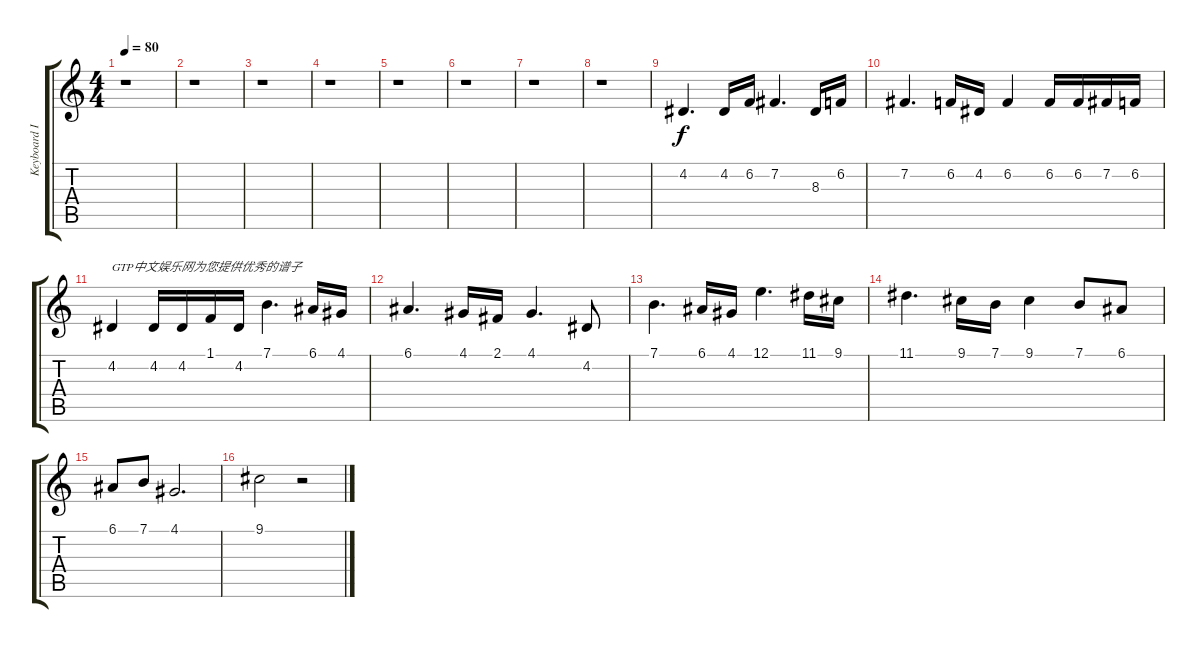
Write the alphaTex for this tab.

\track ("Keyboard I" "Keyboard I") {instrument pad1newage}
\staff {score tabs}
\tuning (E4 B3 G3 D3 A2 E2) {hide}
\ts (4 4)
\tempo 80
\clef g2
\ks c
r.1{dy f instrument pad1newage} |
r.1 |
r.1 |
r.1 |
r.1 |
r.1 |
r.1 |
r.1 |
4.2.4{d} 4.2.16 6.2.16 7.2.4{d} 8.3.16 6.2.16 |
7.2.4{d} 6.2.16 4.2.16 6.2.4 6.2.16 6.2.16 7.2.16 6.2.16 |
4.2.4{txt "GTP中文娱乐网为您提供优秀的谱子"} 4.2.16 4.2.16 1.1.16 4.2.16 7.1.4{d} 6.1.16 4.1.16 |
6.1.4{d} 4.1.16 2.1.16 4.1.4{d} 4.2.8 |
7.1.4{d} 6.1.16 4.1.16 12.1.4{d} 11.1.16 9.1.16 |
11.1.4{d} 9.1.16 7.1.16 9.1.4 7.1.8 6.1.8 |
6.1.8 7.1.8 4.1.2{d} |
9.1.2 r.2
